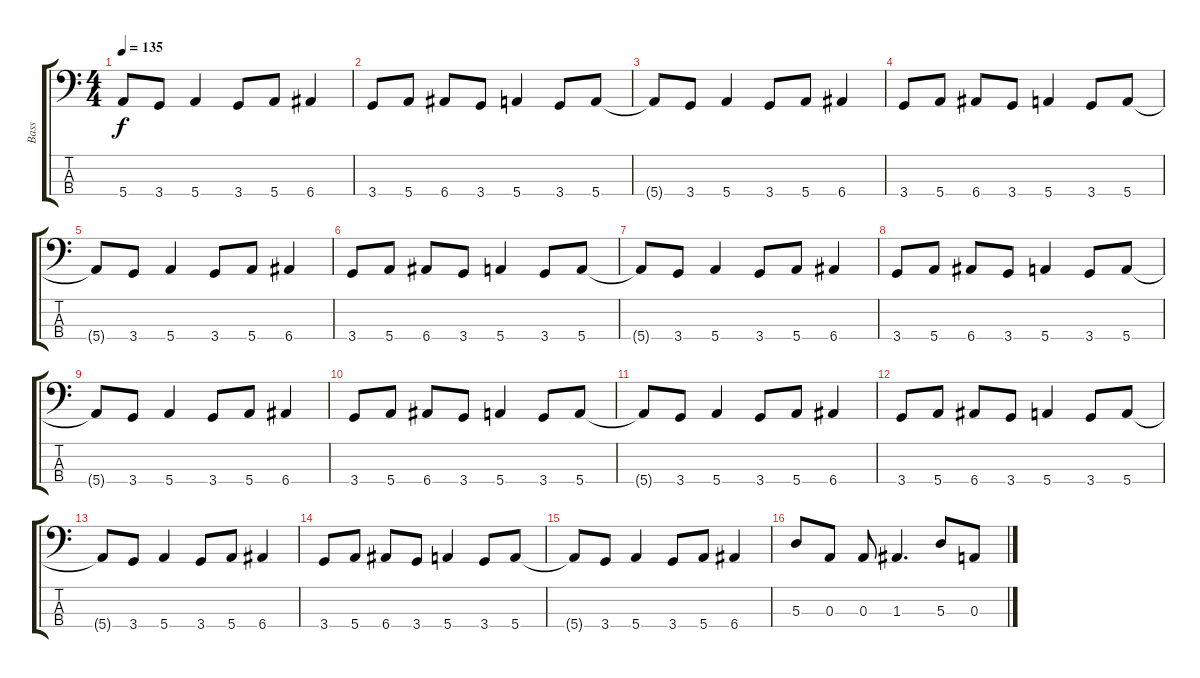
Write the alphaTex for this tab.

\track ("Bass" "Bass") {instrument electricbassfinger}
\staff {score tabs}
\tuning (G2 D2 A1 E1) {hide}
\ts (4 4)
\tempo 135
\clef f4
\ks c
5.4{t}.8{dy f} 3.4.8 5.4.4 3.4.8 5.4.8 6.4.4 |
3.4.8 5.4.8 6.4.8 3.4.8 5.4.4 3.4.8 5.4.8 |
5.4{t}.8 3.4.8 5.4.4 3.4.8 5.4.8 6.4.4 |
3.4.8 5.4.8 6.4.8 3.4.8 5.4.4 3.4.8 5.4.8 |
5.4{t}.8 3.4.8 5.4.4 3.4.8 5.4.8 6.4.4 |
3.4.8 5.4.8 6.4.8 3.4.8 5.4.4 3.4.8 5.4.8 |
5.4{t}.8 3.4.8 5.4.4 3.4.8 5.4.8 6.4.4 |
3.4.8 5.4.8 6.4.8 3.4.8 5.4.4 3.4.8 5.4.8 |
5.4{t}.8 3.4.8 5.4.4 3.4.8 5.4.8 6.4.4 |
3.4.8 5.4.8 6.4.8 3.4.8 5.4.4 3.4.8 5.4.8 |
5.4{t}.8 3.4.8 5.4.4 3.4.8 5.4.8 6.4.4 |
3.4.8 5.4.8 6.4.8 3.4.8 5.4.4 3.4.8 5.4.8 |
5.4{t}.8 3.4.8 5.4.4 3.4.8 5.4.8 6.4.4 |
3.4.8 5.4.8 6.4.8 3.4.8 5.4.4 3.4.8 5.4.8 |
5.4{t}.8 3.4.8 5.4.4 3.4.8 5.4.8 6.4.4 |
5.3.8 0.3.8 0.3.8 1.3.4{d} 5.3.8 0.3.8
